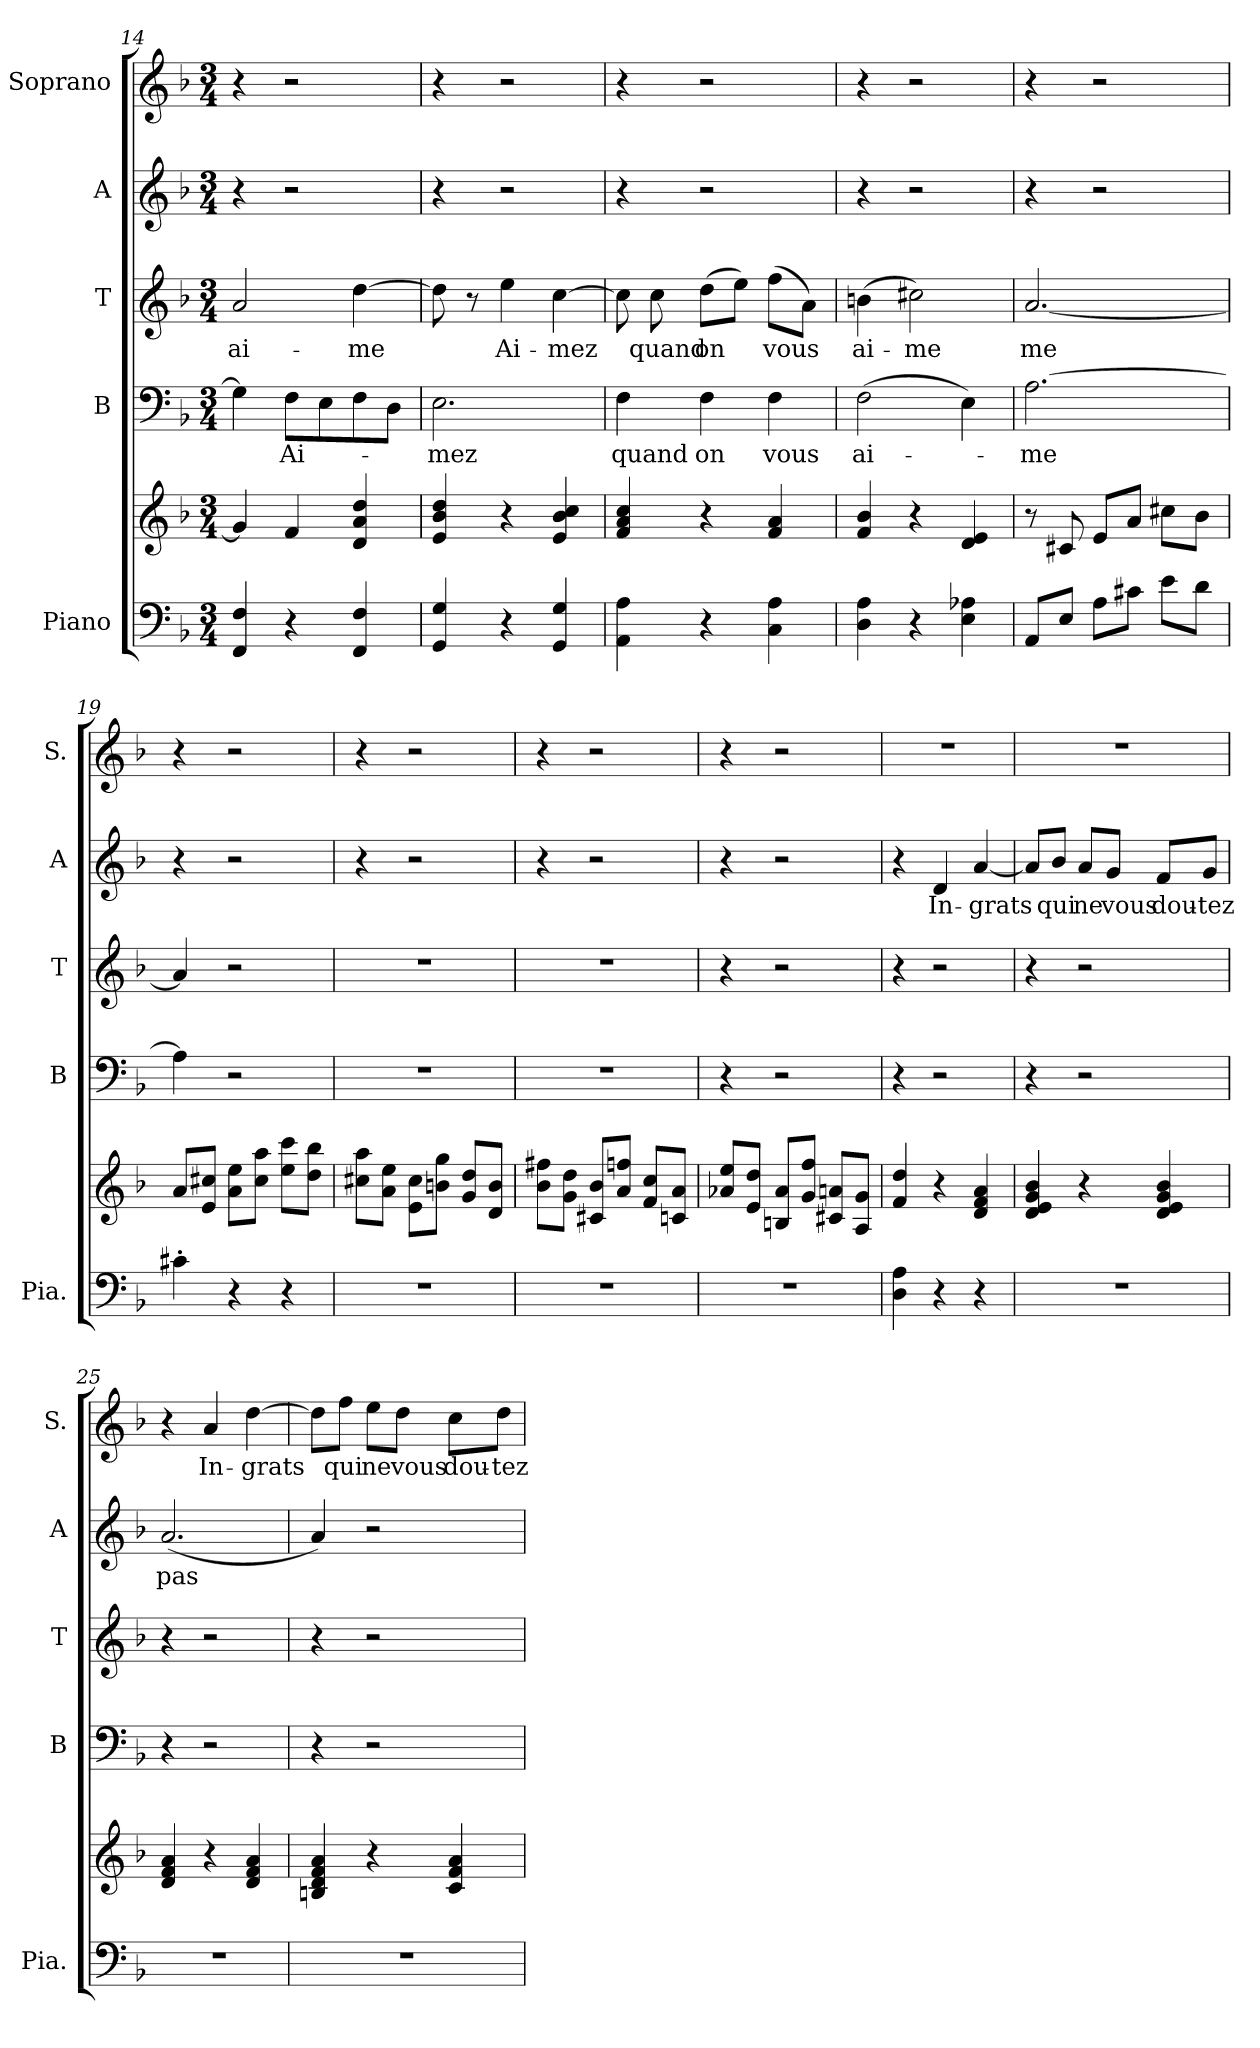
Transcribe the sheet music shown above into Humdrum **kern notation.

**kern	**kern	**kern	**text	**kern	**text	**kern	**text	**kern	**text
*part5	*part5	*part4	*part4	*part3	*part3	*part2	*part2	*part1	*part1
*staff6	*staff5	*staff4	*staff4	*staff3	*staff3	*staff2	*staff2	*staff1	*staff1
*I"Piano	*	*I"B	*	*I"T	*	*I"A	*	*I"Soprano	*
*I'Pia.	*	*I'B	*	*I'T	*	*I'A	*	*I'S.	*
*clefF4	*clefG2	*clefF4	*	*clefG2	*	*clefG2	*	*clefG2	*
*k[b-]	*k[b-]	*k[b-]	*	*k[b-]	*	*k[b-]	*	*k[b-]	*
*M3/4	*M3/4	*M3/4	*	*M3/4	*	*M3/4	*	*M3/4	*
=14	=14	=14	=14	=14	=14	=14	=14	=14	=14
!	!	!	!	!	!LO:LY:b	!	!	!	!
4FF/ 4F/	4g/]	4G\]	.	2a/	ai-	4r	.	4r	.
!	!	!	!LO:LY:b	!	!	!	!	!	!
4r	4f/	8F\L	Ai-	.	.	2r	.	2r	.
.	.	8E\	.	.	.	.	.	.	.
!	!	!	!	!	!LO:LY:b	!	!	!	!
4FF/ 4F/	4d/ 4a/ 4dd/	8F\	.	[4dd\	-me	.	.	.	.
.	.	8D\J	.	.	.	.	.	.	.
=15	=15	=15	=15	=15	=15	=15	=15	=15	=15
!	!	!	!LO:LY:b	!	!	!	!	!	!
4GG/ 4G/	4e/ 4b-/ 4dd/	2.E\	-mez	8dd\]	.	4r	.	4r	.
.	.	.	.	8r	.	.	.	.	.
!	!	!	!	!	!LO:LY:b	!	!	!	!
4r	4r	.	.	4ee\	Ai-	2r	.	2r	.
!	!	!	!	!	!LO:LY:b	!	!	!	!
4GG/ 4G/	4e/ 4b-/ 4cc/	.	.	[4cc\	-mez	.	.	.	.
=16	=16	=16	=16	=16	=16	=16	=16	=16	=16
!	!	!	!LO:LY:b	!	!	!	!	!	!
4AA\ 4A\	4f/ 4a/ 4cc/	4F\	quand	8cc\]	.	4r	.	4r	.
!	!	!	!	!	!LO:LY:b	!	!	!	!
.	.	.	.	8cc\	quand	.	.	.	.
!	!	!	!LO:LY:b	!	!LO:LY:b	!	!	!	!
4r	4r	4F\	on	(>8dd\L	on	2r	.	2r	.
.	.	.	.	8ee\J)	.	.	.	.	.
!	!	!	!LO:LY:b	!	!LO:LY:b	!	!	!	!
4C\ 4A\	4f/ 4a/	4F\	vous	(>8ff\L	vous	.	.	.	.
.	.	.	.	8a\J)	.	.	.	.	.
=17	=17	=17	=17	=17	=17	=17	=17	=17	=17
!	!	!	!LO:LY:b	!	!LO:LY:b	!	!	!	!
4D\ 4A\	4f/ 4b-/	(>2F\	ai-	(>4bn\	ai-	4r	.	4r	.
!	!	!	!	!	!LO:LY:b	!	!	!	!
4r	4r	.	.	2cc#X\)	-me	2r	.	2r	.
4E\ 4A-X\	4d/ 4e/	4E\)	.	.	.	.	.	.	.
=18	=18	=18	=18	=18	=18	=18	=18	=18	=18
!	!	!	!LO:LY:b	!	!LO:LY:b	!	!	!	!
8AA/L	8r	[2.A\	-me	[2.a/	me	4r	.	4r	.
8E/J	8c#X/	.	.	.	.	.	.	.	.
8A\L	8e/L	.	.	.	.	2r	.	2r	.
8c#X\J	8a/J	.	.	.	.	.	.	.	.
8e\L	8cc#X\L	.	.	.	.	.	.	.	.
8d\J	8b-\J	.	.	.	.	.	.	.	.
!!LO:PB:g=z
=19	=19	=19	=19	=19	=19	=19	=19	=19	=19
4c#X'\	8a/L	4A\]	.	4a/]	.	4r	.	4r	.
.	8e/ 8cc#X/J	.	.	.	.	.	.	.	.
4r	8a\ 8ee\L	2r	.	2r	.	2r	.	2r	.
.	8cc#\ 8aa\J	.	.	.	.	.	.	.	.
4r	8ee\ 8ccc\L	.	.	.	.	.	.	.	.
.	8dd\ 8bb-\J	.	.	.	.	.	.	.	.
=20	=20	=20	=20	=20	=20	=20	=20	=20	=20
2.r	8cc#X\ 8aa\L	2.r	.	2.r	.	4r	.	4r	.
.	8a\ 8ee\J	.	.	.	.	.	.	.	.
.	8e\ 8cc#\L	.	.	.	.	2r	.	2r	.
.	8bn\ 8gg\J	.	.	.	.	.	.	.	.
.	8g/ 8dd/L	.	.	.	.	.	.	.	.
.	8d/ 8b/J	.	.	.	.	.	.	.	.
=21	=21	=21	=21	=21	=21	=21	=21	=21	=21
2.r	8b-\ 8ff#X\L	2.r	.	2.r	.	4r	.	4r	.
.	8g\ 8dd\J	.	.	.	.	.	.	.	.
.	8c#X/ 8b-/L	.	.	.	.	2r	.	2r	.
.	8a/ 8ffn/J	.	.	.	.	.	.	.	.
.	8f/ 8cc/L	.	.	.	.	.	.	.	.
.	8cn/ 8a/J	.	.	.	.	.	.	.	.
=22	=22	=22	=22	=22	=22	=22	=22	=22	=22
2.r	8a-X/ 8ee/L	4r	.	4r	.	4r	.	4r	.
.	8e/ 8dd/J	.	.	.	.	.	.	.	.
.	8Bn/ 8a-/L	2r	.	2r	.	2r	.	2r	.
.	8g/ 8ff/J	.	.	.	.	.	.	.	.
.	8c#X/ 8an/L	.	.	.	.	.	.	.	.
.	8A/ 8g/J	.	.	.	.	.	.	.	.
!!LO:LB:g=z
=23	=23	=23	=23	=23	=23	=23	=23	=23	=23
4D\ 4A\	4f/ 4dd/	4r	.	4r	.	4r	.	2.r	.
!	!	!	!	!	!	!	!LO:LY:b	!	!
4r	4r	2r	.	2r	.	4d/	In-	.	.
!	!	!	!	!	!	!	!LO:LY:b	!	!
4r	4d/ 4f/ 4a/	.	.	.	.	[4a/	-grats	.	.
=24	=24	=24	=24	=24	=24	=24	=24	=24	=24
2.r	4d/ 4e/ 4g/ 4b-/	4r	.	4r	.	8a/L]	.	2.r	.
!	!	!	!	!	!	!	!LO:LY:b	!	!
.	.	.	.	.	.	8b-/J	qui	.	.
!	!	!	!	!	!	!	!LO:LY:b	!	!
.	4r	2r	.	2r	.	8a/L	ne	.	.
!	!	!	!	!	!	!	!LO:LY:b	!	!
.	.	.	.	.	.	8g/J	vous	.	.
!	!	!	!	!	!	!	!LO:LY:b	!	!
.	4d/ 4e/ 4g/ 4b-/	.	.	.	.	8f/L	dou-	.	.
!	!	!	!	!	!	!	!LO:LY:b	!	!
.	.	.	.	.	.	8g/J	-tez	.	.
=25	=25	=25	=25	=25	=25	=25	=25	=25	=25
!	!	!	!	!	!	!	!LO:LY:b	!	!
2.r	4d/ 4f/ 4a/	4r	.	4r	.	(<2.a/	pas	4r	.
!	!	!	!	!	!	!	!	!	!LO:LY:b
.	4r	2r	.	2r	.	.	.	4a/	In-
!	!	!	!	!	!	!	!	!	!LO:LY:b
.	4d/ 4f/ 4a/	.	.	.	.	.	.	[4dd\	-grats
=26	=26	=26	=26	=26	=26	=26	=26	=26	=26
2.r	4Bn/ 4d/ 4f/ 4a/	4r	.	4r	.	4a/)	.	8dd\L]	.
!	!	!	!	!	!	!	!	!	!LO:LY:b
.	.	.	.	.	.	.	.	8ff\J	qui
!	!	!	!	!	!	!	!	!	!LO:LY:b
.	4r	2r	.	2r	.	2r	.	8ee\L	ne
!	!	!	!	!	!	!	!	!	!LO:LY:b
.	.	.	.	.	.	.	.	8dd\J	vous
!	!	!	!	!	!	!	!	!	!LO:LY:b
.	4c/ 4f/ 4a/	.	.	.	.	.	.	8cc\L	dou-
!	!	!	!	!	!	!	!	!	!LO:LY:b
.	.	.	.	.	.	.	.	8dd\J	-tez
=	=	=	=	=	=	=	=	=	=
*-	*-	*-	*-	*-	*-	*-	*-	*-	*-
